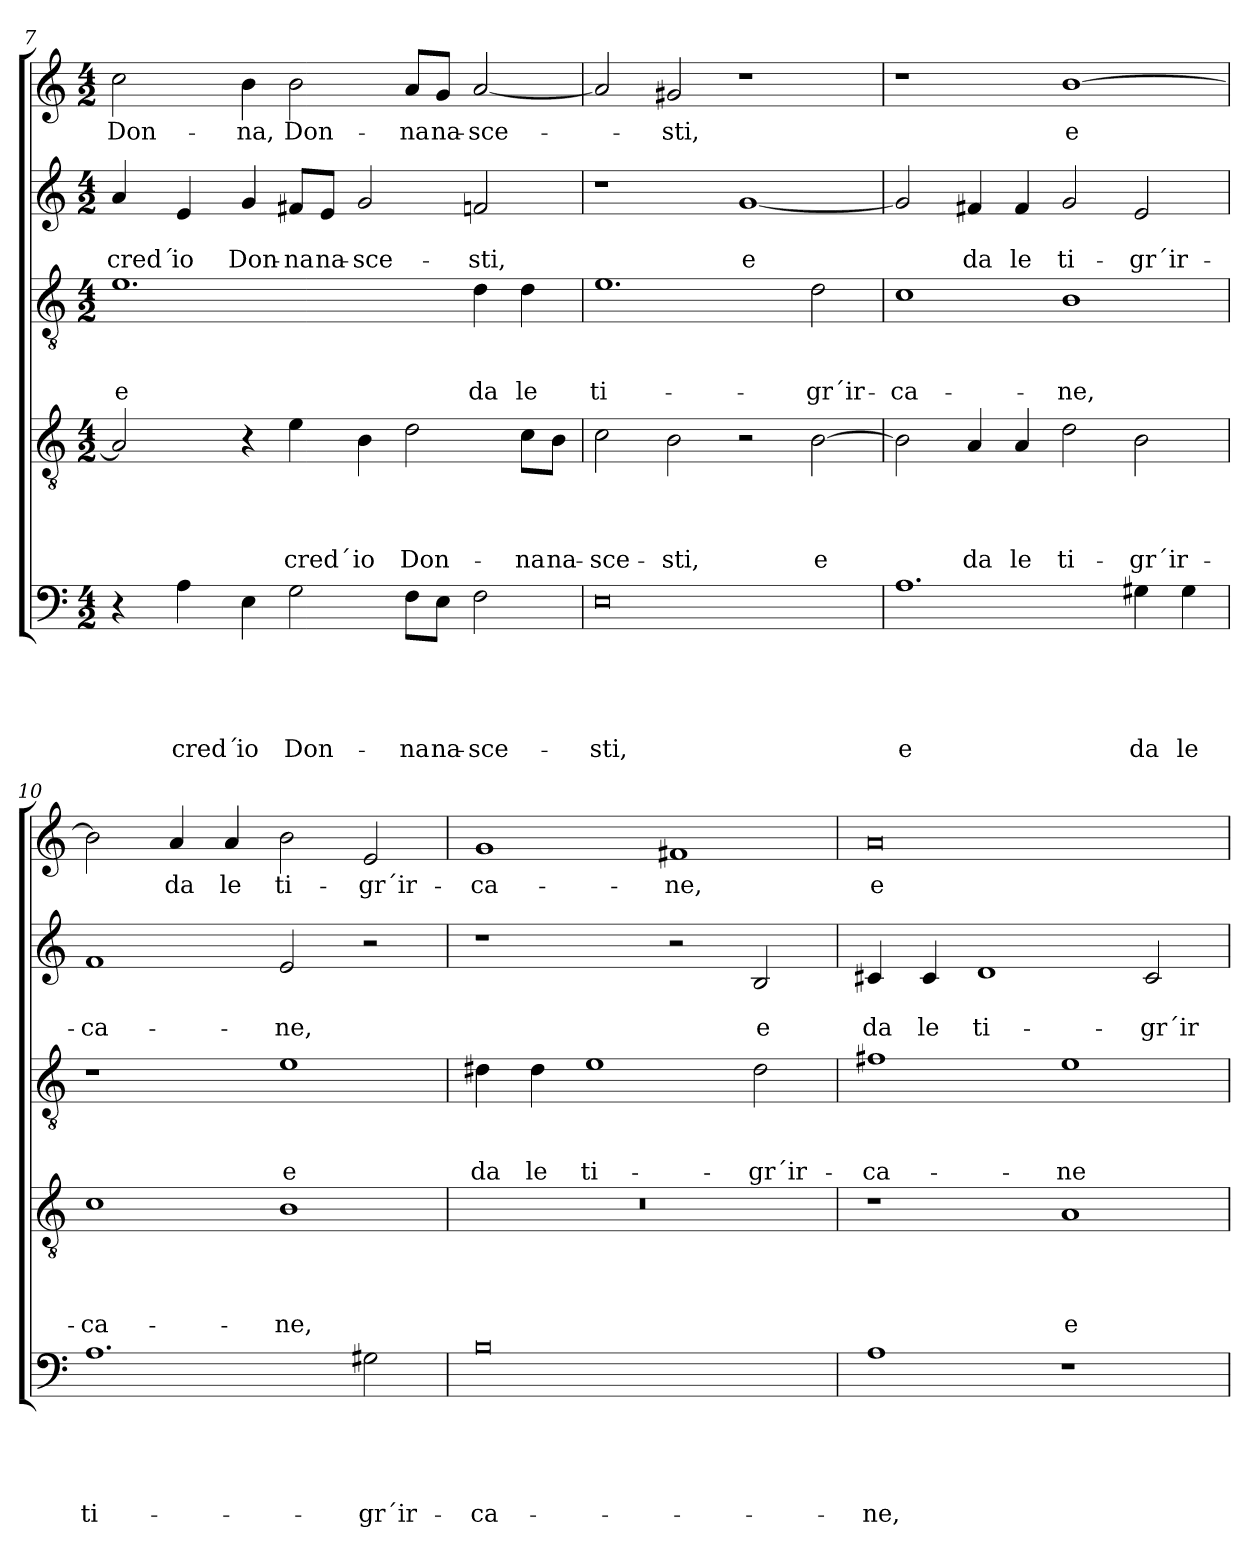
**kern	**text	**text	**text	**text	**text	**kern	**text	**text	**text	**text	**kern	**text	**text	**text	**kern	**text	**text	**kern	**text
*part5	*part5	*part5	*part5	*part5	*part5	*part4	*part4	*part4	*part4	*part4	*part3	*part3	*part3	*part3	*part2	*part2	*part2	*part1	*part1
*staff5	*staff5	*staff5	*staff5	*staff5	*staff5	*staff4	*staff4	*staff4	*staff4	*staff4	*staff3	*staff3	*staff3	*staff3	*staff2	*staff2	*staff2	*staff1	*staff1
*clefF4	*	*	*	*	*	*clefGv2	*	*	*	*	*clefGv2	*	*	*	*clefG2	*	*	*clefG2	*
*k[]	*	*	*	*	*	*k[]	*	*	*	*	*k[]	*	*	*	*k[]	*	*	*k[]	*
*C:	*	*	*	*	*	*C:	*	*	*	*	*C:	*	*	*	*C:	*	*	*C:	*
*M4/2	*	*	*	*	*	*M4/2	*	*	*	*	*M4/2	*	*	*	*M4/2	*	*	*M4/2	*
=7	=7	=7	=7	=7	=7	=7	=7	=7	=7	=7	=7	=7	=7	=7	=7	=7	=7	=7	=7
!	!	!	!	!	!	!	!	!	!	!	!	!	!	!LO:LY:b	!	!	!LO:LY:b	!	!LO:LY:b
4r	.	.	.	.	.	2A/]	.	.	.	.	1.e	.	.	e	4a/	.	cred´	2cc\	Don-
!	!	!	!	!	!LO:LY:b	!	!	!	!	!	!	!	!	!	!	!	!LO:LY:b	!	!
4A\	.	.	.	.	cred´	.	.	.	.	.	.	.	.	.	4e/	.	io	.	.
!	!	!	!	!	!LO:LY:b	!	!	!	!	!	!	!	!	!	!	!	!LO:LY:b	!	!LO:LY:b
4E\	.	.	.	.	io	4r	.	.	.	.	.	.	.	.	4g/	.	Don-	4b\	-na,
!	!	!	!	!	!LO:LY:b	!	!	!	!	!LO:LY:b	!	!	!	!	!	!	!LO:LY:b	!	!LO:LY:b
2G\	.	.	.	.	Don-	4e\	.	.	.	cred´	.	.	.	.	8f#X/L	.	-na	2b\	Don-
!	!	!	!	!	!	!	!	!	!	!	!	!	!	!	!	!	!LO:LY:b	!	!
.	.	.	.	.	.	.	.	.	.	.	.	.	.	.	8e/J	.	na-	.	.
!	!	!	!	!	!	!	!	!	!	!LO:LY:b	!	!	!	!	!	!	!LO:LY:b	!	!
.	.	.	.	.	.	4B\	.	.	.	io	.	.	.	.	2g/	.	-sce-	.	.
!	!	!	!	!	!LO:LY:b	!	!	!	!	!LO:LY:b	!	!	!	!	!	!	!	!	!LO:LY:b
8F\L	.	.	.	.	-na	2d\	.	.	.	Don-	.	.	.	.	.	.	.	8a/L	-na
!	!	!	!	!	!LO:LY:b	!	!	!	!	!	!	!	!	!	!	!	!	!	!LO:LY:b
8E\J	.	.	.	.	na-	.	.	.	.	.	.	.	.	.	.	.	.	8g/J	na-
!	!	!	!	!	!LO:LY:b	!	!	!	!	!	!	!	!	!LO:LY:b	!	!	!LO:LY:b	!	!LO:LY:b
2F\	.	.	.	.	-sce-	.	.	.	.	.	4d\	.	.	da	2fn/	.	-sti,	[2a/	-sce-
!	!	!	!	!	!	!	!	!	!	!LO:LY:b	!	!	!	!LO:LY:b	!	!	!	!	!
.	.	.	.	.	.	8c\L	.	.	.	-na	4d\	.	.	le	.	.	.	.	.
!	!	!	!	!	!	!	!	!	!	!LO:LY:b	!	!	!	!	!	!	!	!	!
.	.	.	.	.	.	8B\J	.	.	.	na-	.	.	.	.	.	.	.	.	.
=8	=8	=8	=8	=8	=8	=8	=8	=8	=8	=8	=8	=8	=8	=8	=8	=8	=8	=8	=8
!	!	!	!	!	!LO:LY:b	!	!	!	!	!LO:LY:b	!	!	!	!LO:LY:b	!	!	!	!	!
0E	.	.	.	.	-sti,	2c\	.	.	.	-sce-	1.e	.	.	ti-	1r	.	.	2a/]	.
!	!	!	!	!	!	!	!	!	!	!LO:LY:b	!	!	!	!	!	!	!	!	!LO:LY:b
.	.	.	.	.	.	2B\	.	.	.	-sti,	.	.	.	.	.	.	.	2g#X/	-sti,
!	!	!	!	!	!	!	!	!	!	!	!	!	!	!	!	!	!LO:LY:b	!	!
.	.	.	.	.	.	2r	.	.	.	.	.	.	.	.	[1g	.	e	1r	.
!	!	!	!	!	!	!	!	!	!	!LO:LY:b	!	!	!	!LO:LY:b	!	!	!	!	!
.	.	.	.	.	.	[2B\	.	.	.	e	2d\	.	.	-gr´ir-	.	.	.	.	.
!!LO:LB:g=z
=9	=9	=9	=9	=9	=9	=9	=9	=9	=9	=9	=9	=9	=9	=9	=9	=9	=9	=9	=9
!	!	!	!	!	!LO:LY:b	!	!	!	!	!	!	!	!	!LO:LY:b	!	!	!	!	!
1.A	.	.	.	.	e	2B\]	.	.	.	.	1c	.	.	-ca-	2g/]	.	.	1r	.
!	!	!	!	!	!	!	!	!	!	!LO:LY:b	!	!	!	!	!	!	!LO:LY:b	!	!
.	.	.	.	.	.	4A/	.	.	.	da	.	.	.	.	4f#X/	.	da	.	.
!	!	!	!	!	!	!	!	!	!	!LO:LY:b	!	!	!	!	!	!	!LO:LY:b	!	!
.	.	.	.	.	.	4A/	.	.	.	le	.	.	.	.	4f#/	.	le	.	.
!	!	!	!	!	!	!	!	!	!	!LO:LY:b	!	!	!	!LO:LY:b	!	!	!LO:LY:b	!	!LO:LY:b
.	.	.	.	.	.	2d\	.	.	.	ti-	1B	.	.	-ne,	2g/	.	ti-	[1b	e
!	!	!	!	!	!LO:LY:b	!	!	!	!	!LO:LY:b	!	!	!	!	!	!	!LO:LY:b	!	!
4G#X\	.	.	.	.	da	2B\	.	.	.	-gr´ir-	.	.	.	.	2e/	.	-gr´ir-	.	.
!	!	!	!	!	!LO:LY:b	!	!	!	!	!	!	!	!	!	!	!	!	!	!
4G#\	.	.	.	.	le	.	.	.	.	.	.	.	.	.	.	.	.	.	.
=10	=10	=10	=10	=10	=10	=10	=10	=10	=10	=10	=10	=10	=10	=10	=10	=10	=10	=10	=10
!	!	!	!	!	!LO:LY:b	!	!	!	!	!LO:LY:b	!	!	!	!	!	!	!LO:LY:b	!	!
1.A	.	.	.	.	ti-	1c	.	.	.	-ca-	1r	.	.	.	1f	.	-ca-	2b\]	.
!	!	!	!	!	!	!	!	!	!	!	!	!	!	!	!	!	!	!	!LO:LY:b
.	.	.	.	.	.	.	.	.	.	.	.	.	.	.	.	.	.	4a/	da
!	!	!	!	!	!	!	!	!	!	!	!	!	!	!	!	!	!	!	!LO:LY:b
.	.	.	.	.	.	.	.	.	.	.	.	.	.	.	.	.	.	4a/	le
!	!	!	!	!	!	!	!	!	!	!LO:LY:b	!	!	!	!LO:LY:b	!	!	!LO:LY:b	!	!LO:LY:b
.	.	.	.	.	.	1B	.	.	.	-ne,	1e	.	.	e	2e/	.	-ne,	2b\	ti-
!	!	!	!	!	!LO:LY:b	!	!	!	!	!	!	!	!	!	!	!	!	!	!LO:LY:b
2G#X\	.	.	.	.	-gr´ir-	.	.	.	.	.	.	.	.	.	2r	.	.	2e/	-gr´ir-
=11	=11	=11	=11	=11	=11	=11	=11	=11	=11	=11	=11	=11	=11	=11	=11	=11	=11	=11	=11
!	!	!	!	!	!LO:LY:b	!	!	!	!	!	!	!	!	!LO:LY:b	!	!	!	!	!LO:LY:b
0B	.	.	.	.	-ca-	0r	.	.	.	.	4d#X\	.	.	da	1r	.	.	1g	-ca-
!	!	!	!	!	!	!	!	!	!	!	!	!	!	!LO:LY:b	!	!	!	!	!
.	.	.	.	.	.	.	.	.	.	.	4d#\	.	.	le	.	.	.	.	.
!	!	!	!	!	!	!	!	!	!	!	!	!	!	!LO:LY:b	!	!	!	!	!
.	.	.	.	.	.	.	.	.	.	.	1e	.	.	ti-	.	.	.	.	.
!	!	!	!	!	!	!	!	!	!	!	!	!	!	!	!	!	!	!	!LO:LY:b
.	.	.	.	.	.	.	.	.	.	.	.	.	.	.	2r	.	.	1f#X	-ne,
!	!	!	!	!	!	!	!	!	!	!	!	!	!	!LO:LY:b	!	!	!LO:LY:b	!	!
.	.	.	.	.	.	.	.	.	.	.	2d#\	.	.	-gr´ir-	2B/	.	e	.	.
=12	=12	=12	=12	=12	=12	=12	=12	=12	=12	=12	=12	=12	=12	=12	=12	=12	=12	=12	=12
!	!	!	!	!	!LO:LY:b	!	!	!	!	!	!	!	!	!LO:LY:b	!	!	!LO:LY:b	!	!LO:LY:b
1A	.	.	.	.	-ne,	1r	.	.	.	.	1f#X	.	.	-ca-	4c#X/	.	da	0a	e
!	!	!	!	!	!	!	!	!	!	!	!	!	!	!	!	!	!LO:LY:b	!	!
.	.	.	.	.	.	.	.	.	.	.	.	.	.	.	4c#/	.	le	.	.
!	!	!	!	!	!	!	!	!	!	!	!	!	!	!	!	!	!LO:LY:b	!	!
.	.	.	.	.	.	.	.	.	.	.	.	.	.	.	1d	.	ti-	.	.
!	!	!	!	!	!	!	!	!	!	!LO:LY:b	!	!	!	!LO:LY:b	!	!	!	!	!
1r	.	.	.	.	.	1A	.	.	.	e	1e	.	.	-ne	.	.	.	.	.
!	!	!	!	!	!	!	!	!	!	!	!	!	!	!	!	!	!LO:LY:b	!	!
.	.	.	.	.	.	.	.	.	.	.	.	.	.	.	2c#/	.	-gr´ir-	.	.
=	=	=	=	=	=	=	=	=	=	=	=	=	=	=	=	=	=	=	=
*-	*-	*-	*-	*-	*-	*-	*-	*-	*-	*-	*-	*-	*-	*-	*-	*-	*-	*-	*-
